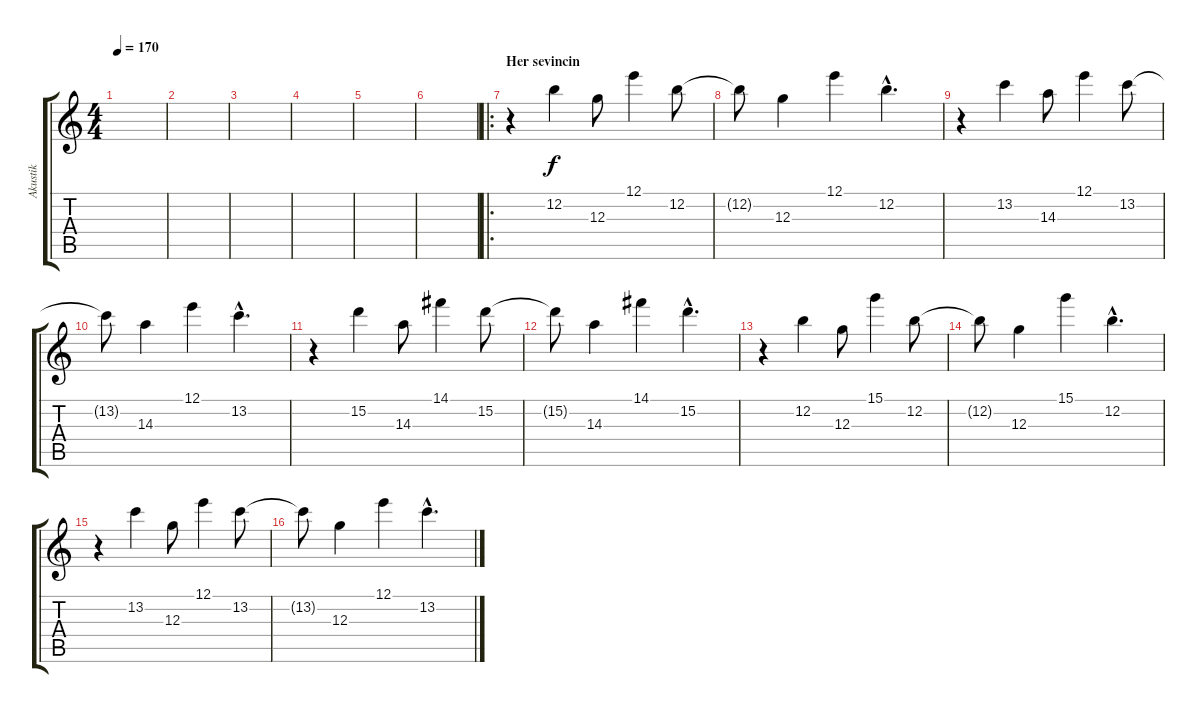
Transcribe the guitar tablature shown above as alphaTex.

\track ("Akustik" "Akustik") {instrument acousticguitarsteel}
\staff {score tabs}
\tuning (E4 B3 G3 D3 A2 E2) {hide}
\ts (4 4)
\tempo 170
\clef g2
\ks c
|
|
|
|
|
|
\ro
\section ("" "Her sevincin")
r.4 12.2.4 12.3.8 12.1.4 12.2.8 |
12.2{t}.8 12.3.4 12.1.4 12.2{hac}.4{d} |
r.4 13.2.4 14.3.8 12.1.4 13.2.8 |
13.2{t}.8 14.3.4 12.1.4 13.2{hac}.4{d} |
r.4 15.2.4 14.3.8 14.1.4 15.2.8 |
15.2{t}.8 14.3.4 14.1.4 15.2{hac}.4{d} |
r.4 12.2.4 12.3.8 15.1.4 12.2.8 |
12.2{t}.8 12.3.4 15.1.4 12.2{hac}.4{d} |
r.4 13.2.4 12.3.8 12.1.4 13.2.8 |
13.2{t}.8 12.3.4 12.1.4 13.2{hac}.4{d}
